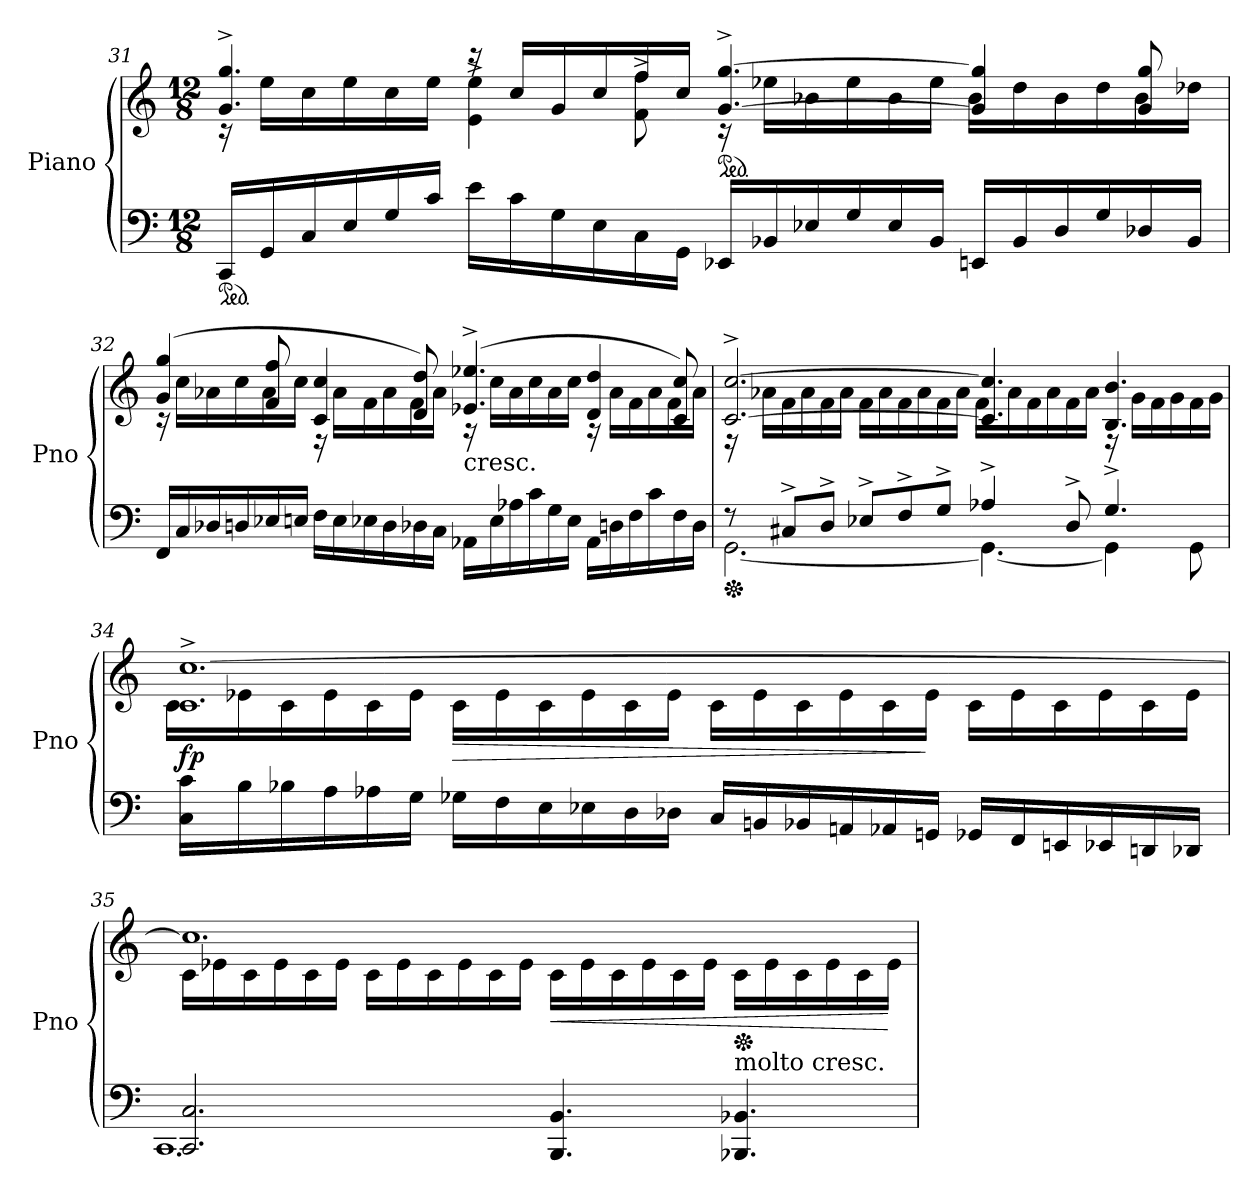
**kern	**kern	**dynam
*part1	*part1	*part1
*staff2	*staff1	*staff1/2
*I"Piano	*	*
*I'Pno	*	*
*clefF4	*clefG2	*
*k[]	*k[]	*
*C:	*C:	*
*M12/8	*M12/8	*
*ped	*	*
=31	=31	=31
*	*^	*
16CC/LL	4.g/^ 4.gg/^	16rc	.
16GG/	.	16ee\LL	.
16C/	.	16cc\	.
16E/	.	16ee\	.
16G/	.	16cc\	.
16c/JJ	.	16ee\JJ	.
16e\LL	4e\^ 4ee\^	16rccc	.
16c\	.	16cc/LL	.
16G\	.	16g/	.
16E\	.	16cc/	.
16C\	8f\^ 8ff\^	16ff/	.
16GG\JJ	.	16cc/JJ	.
*	*ped	*	*
16EE-X/LL	[4.g/^ [4.gg/^	16rc	.
16BB-X/	.	16ee-X\LL	.
16E-X/	.	16b-X\	.
16G/	.	16ee-\	.
16E-/	.	16b-\	.
16BB-/JJ	.	16ee-\JJ	.
16EEn/LL	4g/] 4gg/]	16b-\LL	.
16BB-/	.	16dd\	.
16D/	.	16b-\	.
16G/	.	16dd\	.
16D-X/	8g/ 8gg/	16b-\	.
16BB-/JJ	.	16dd-X\JJ	.
!!LO:LB:g=z	!!
=32	=32	=32	=32
16FF/LL	(4g/ 4gg/	16rc	.
16C/	.	16cc\LL	.
16D-X/	.	16a-X\	.
16Dn/	.	16cc\	.
16E-X/	8f/ 8ff/	16a-\	.
16En/JJ	.	16cc\JJ	.
16F\LL	4c/ 4cc/	16rF	.
16E\	.	16a-\LL	.
16E-X\	.	16f\	.
16D\	.	16a-\	.
16D-X\	8d/ 8dd/)	16f\	.
16C\JJ	.	16a-\JJ	.
!	!LO:TX:b:t=cresc.	!	!
16AA-X\LL	(4.e-X/^ 4.ee-X/^	16rA	.
16E-\	.	16cc\LL	.
16A-X\	.	16a-\	.
16c\	.	16cc\	.
16G\	.	16a-\	.
16E-\JJ	.	16cc\JJ	.
16AA-\LL	4d/ 4dd/	16rA	.
16Dn\	.	16a-\LL	.
16F\	.	16f\	.
16c\	.	16a-\	.
16F\	8c/ 8cc/)	16f\	.
16D\JJ	.	16a-\JJ	.
=33	=33	=33	=33
*Xped	*	*	*
*^	*	*	*
8rF	[2.GG\	[2.c/^ [2.cc/^	16rF	.
.	.	.	16a-X\LL	.
8C#X^/L	.	.	16f\	.
.	.	.	16a-\	.
8D^/J	.	.	16f\	.
.	.	.	16a-\JJ	.
8E-X^/L	.	.	16f\LL	.
.	.	.	16a-\	.
8F^/	.	.	16f\	.
.	.	.	16a-\	.
8G^/J	.	.	16f\	.
.	.	.	16a-\JJ	.
4A-X^/	4.GG\_	4.c/] 4.cc/]	16f\LL	.
.	.	.	16a-\	.
.	.	.	16f\	.
.	.	.	16a-\	.
8D^/	.	.	16f\	.
.	.	.	16a-\JJ	.
4.G^/	4GG\]	4.B/ 4.b/	16rF	.
.	.	.	16g\LL	.
.	.	.	16f\	.
.	.	.	16g\	.
.	8GG\	.	16f\	.
.	.	.	16g\JJ	.
*v	*v	*	*	*
!!LO:LB:g=z	!!
=34	=34	=34	=34
!	!	!	!LO:DY:b
16C\ 16c\LL	1.c^ [1.cc^	16c\LL	fp
16B\	.	16e-X\	.
16B-X\	.	16c\	.
16A\	.	16e-\	.
16A-X\	.	16c\	.
16G\JJ	.	16e-\JJ	.
!	!	!	!LO:HP:b
16G-X\LL	.	16c\LL	>
16F\	.	16e-\	.
16E\	.	16c\	.
16E-X\	.	16e-\	.
16D\	.	16c\	.
16D-X\JJ	.	16e-\JJ	.
16C/LL	.	16c\LL	.
16BBn/	.	16e-\	.
16BB-X/	.	16c\	.
16AAn/	.	16e-\	.
16AA-X/	.	16c\	.
16GGn/JJ	.	16e-\JJ	]
16GG-X/LL	.	16c\LL	.
16FF/	.	16e-\	.
16EEn/	.	16c\	.
16EE-X/	.	16e-\	.
16DDn/	.	16c\	.
16DD-X/JJ	.	16e-\JJ	.
=35	=35	=35	=35
*^	*	*	*
2.CC/ 2.C/	1.CC	1.cc]	16c\LL	.
.	.	.	16e-X\	.
.	.	.	16c\	.
.	.	.	16e-\	.
.	.	.	16c\	.
.	.	.	16e-\JJ	.
.	.	.	16c\LL	.
.	.	.	16e-\	.
.	.	.	16c\	.
.	.	.	16e-\	.
.	.	.	16c\	.
.	.	.	16e-\JJ	.
!	!	!	!	!LO:HP:b
4.BBB/ 4.BB/	.	.	16c\LL	<
.	.	.	16e-\	.
.	.	.	16c\	.
.	.	.	16e-\	.
.	.	.	16c\	.
.	.	.	16e-\JJ	.
*	*	*Xped	*	*
!LO:TX:a:t=molto cresc.	!	!	!	!
4.BBB-X/ 4.BB-X/	.	.	16c\LL	.
.	.	.	16e-\	.
.	.	.	16c\	.
.	.	.	16e-\	.
.	.	.	16c\	.
.	.	.	16e-\JJ	[
*v	*v	*	*	*
*	*v	*v	*
=	=	=
*-	*-	*-
